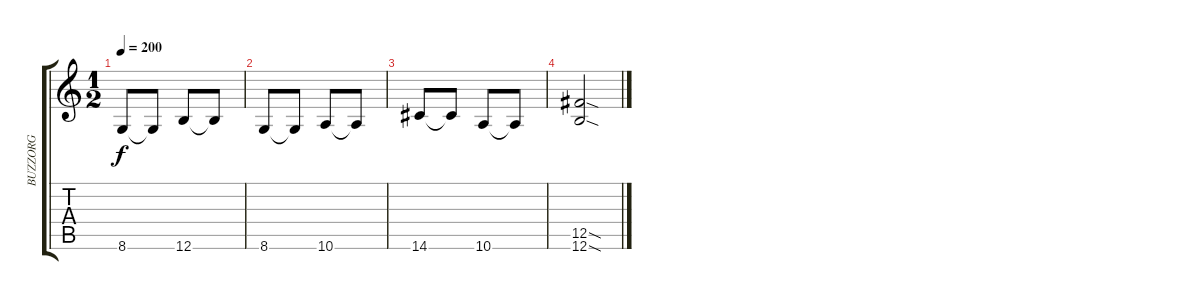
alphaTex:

\track ("BUZZORG" "BUZZORG") {instrument distortionguitar}
\staff {score tabs}
\tuning (Db4 Ab3 E3 B2 Gb2 B1) {hide}
\ts (1 2)
\tempo 200
\clef g2
\ks c
8.6.8{dy f} 8.6{t}.8 12.6.8 12.6{t}.8 |
8.6.8 8.6{t}.8 10.6.8 10.6{t}.8 |
14.6.8 14.6{t}.8 10.6.8 10.6{t}.8 |
(12.5{sod} 12.6{sod}).2
